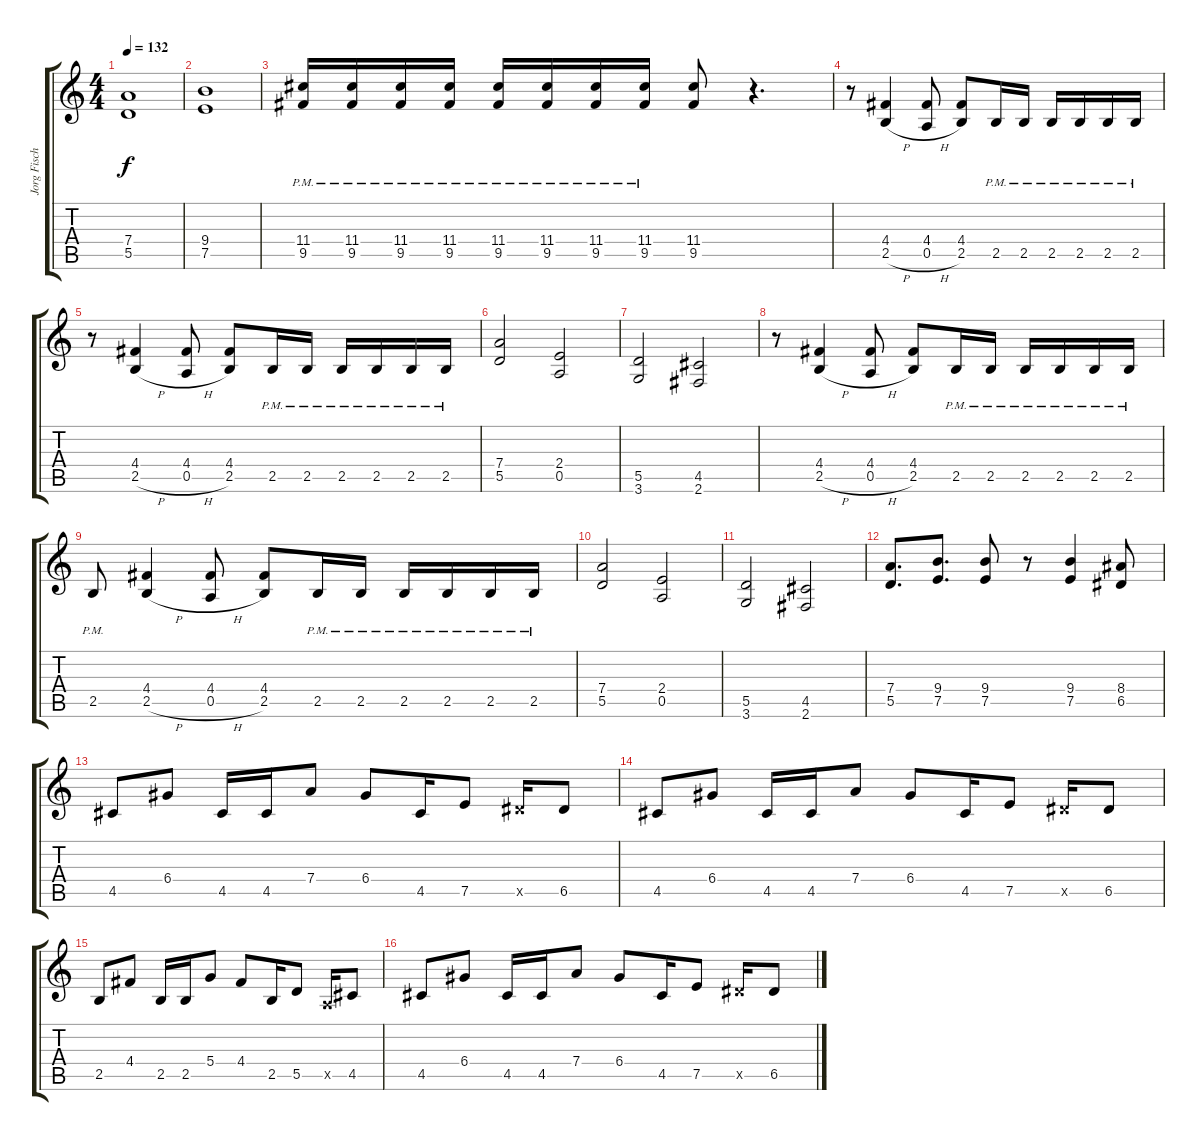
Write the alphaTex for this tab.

\track ("Jorg Fischer" "Jorg Fisch") {instrument distortionguitar}
\staff {score tabs}
\tuning (E4 B3 G3 D3 A2 E2) {hide}
\ts (4 4)
\tempo 132
\clef g2
\ks c
(7.4 5.5).1{dy f} |
(9.4 7.5).1 |
(11.4{pm} 9.5{pm}).16 (11.4{pm} 9.5{pm}).16 (11.4{pm} 9.5{pm}).16 (11.4{pm} 9.5{pm}).16 (11.4{pm} 9.5{pm}).16 (11.4{pm} 9.5{pm}).16 (11.4{pm} 9.5{pm}).16 (11.4{pm} 9.5{pm}).16 (11.4 9.5).8 r.4{d} |
r.8 (4.4 2.5{h}).4 (4.4 0.5{h}).8 (4.4 2.5).8 2.5{pm}.16 2.5{pm}.16 2.5{pm}.16 2.5{pm}.16 2.5{pm}.16 2.5{pm}.16 |
r.8 (4.4 2.5{h}).4 (4.4 0.5{h}).8 (4.4 2.5).8 2.5{pm}.16 2.5{pm}.16 2.5{pm}.16 2.5{pm}.16 2.5{pm}.16 2.5{pm}.16 |
(7.4 5.5).2 (2.4 0.5).2 |
(5.5 3.6).2 (4.5 2.6).2 |
r.8 (4.4 2.5{h}).4 (4.4 0.5{h}).8 (4.4 2.5).8 2.5{pm}.16 2.5{pm}.16 2.5{pm}.16 2.5{pm}.16 2.5{pm}.16 2.5{pm}.16 |
2.5{pm}.8 (4.4 2.5{h}).4 (4.4 0.5{h}).8 (4.4 2.5).8 2.5{pm}.16 2.5{pm}.16 2.5{pm}.16 2.5{pm}.16 2.5{pm}.16 2.5{pm}.16 |
(7.4 5.5).2 (2.4 0.5).2 |
(5.5 3.6).2 (4.5 2.6).2 |
(7.4 5.5).8{d} (9.4 7.5).8{d} (9.4 7.5).8 r.8 (9.4 7.5).4 (8.4 6.5).8 |
4.5.8 6.4.8 4.5.16 4.5.16 7.4.8 6.4.8 4.5.16 7.5.8 6.5{x}.16 6.5.8 |
4.5.8 6.4.8 4.5.16 4.5.16 7.4.8 6.4.8 4.5.16 7.5.8 6.5{x}.16 6.5.8 |
2.5.8 4.4.8 2.5.16 2.5.16 5.4.8 4.4.8 2.5.16 5.5.8 0.5{x}.16 4.5.8 |
4.5.8 6.4.8 4.5.16 4.5.16 7.4.8 6.4.8 4.5.16 7.5.8 6.5{x}.16 6.5.8
